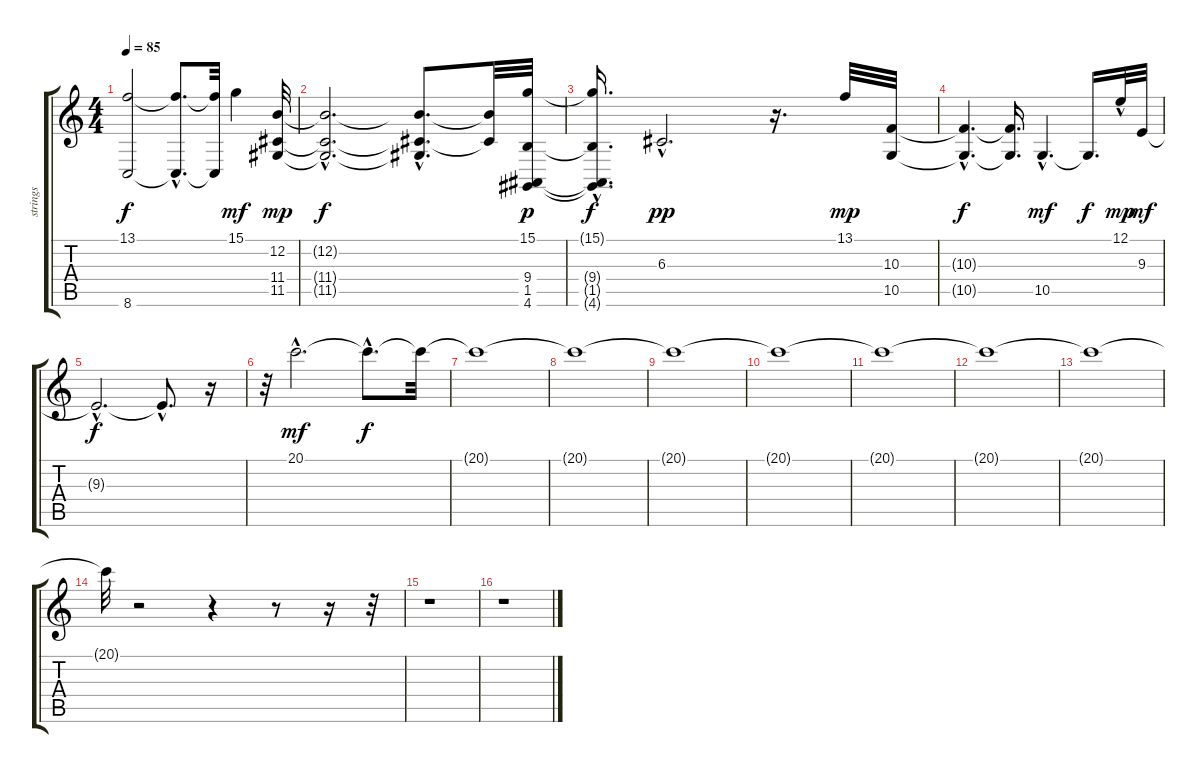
\track ("strings" "strings") {instrument acousticgrandpiano}
\staff {score tabs}
\tuning (E4 B3 G3 D3 A2 E2) {hide}
\ts (4 4)
\tempo 85
\clef g2
\ks c
(13.1{t} 8.6{t}).2{dy f} (13.1{hac t} 8.6{hac t}).8{d} (13.1{t} 8.6{t}).32 15.1.4{dy mf} (12.2 11.4 11.5).32{dy mp} |
(12.2{hac t} 11.4{hac t} 11.5{hac t}).2{d dy f} (12.2{hac t} 11.4{hac t} 11.5{t}).8{d} (12.2{t} 11.4{t}).32 (15.1 9.4 1.5 4.6).32{dy p} |
(15.1{hac t} 9.4{hac t} 1.5{hac t} 4.6{hac t}).16{d dy f} 6.3{hac}.2{d dy pp} r.16{d} 13.1.32{dy mp} (10.3 10.5).32 |
(10.3{hac t} 10.5{hac t}).4{d dy f} (10.3{t} 10.5{t}).16{d} 10.5{hac}.4{d dy mf} 10.5{t}.16{d dy f} 12.1{hac}.32{dy mp} 9.3.32{dy mf} |
9.3{hac t}.2{d dy f} 9.3{hac t}.8{d} r.16 |
r.32 20.1{hac}.2{d dy mf} 20.1{hac t}.8{d dy f} 20.1{t}.32 |
20.1{t}.1 |
20.1{t}.1 |
20.1{t}.1 |
20.1{t}.1 |
20.1{t}.1 |
20.1{t}.1 |
20.1{t}.1 |
20.1{t}.32 r.2 r.4 r.8 r.16 r.32 |
r.1 |
r.1
